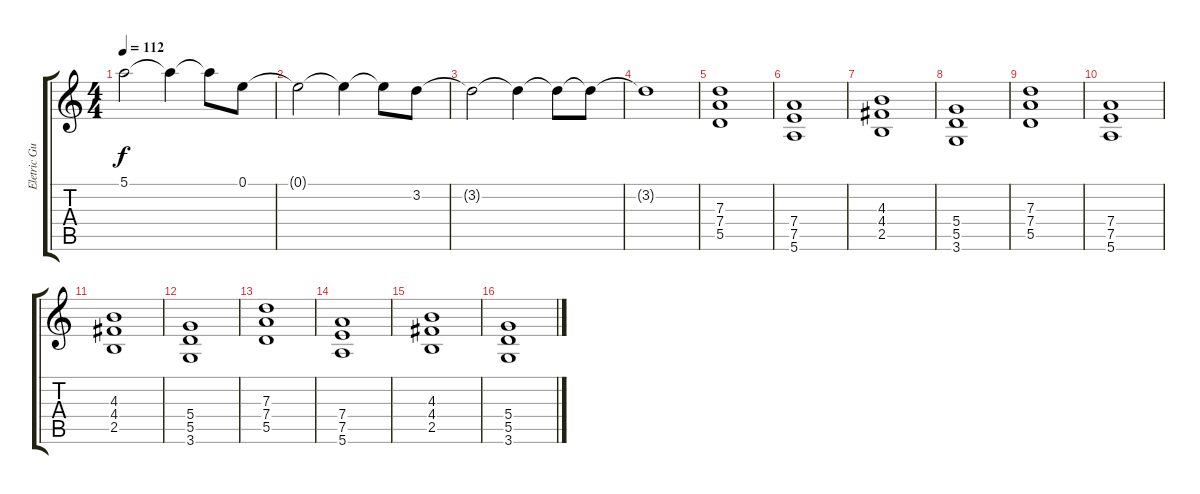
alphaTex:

\track ("Eletric Guitar" "Eletric Gu") {instrument overdrivenguitar}
\staff {score tabs}
\tuning (E4 B3 G3 D3 A2 E2) {hide}
\ts (4 4)
\tempo 112
\clef g2
\ks c
5.1.2{dy f volume 11} 5.1{t}.4 5.1{t}.8 0.1.8 |
0.1{t}.2 0.1{t}.4 0.1{t}.8 3.2.8 |
3.2{t}.2 3.2{t}.4 3.2{t}.8 3.2{t}.8 |
3.2{t}.1 |
(7.3 7.4 5.5).1{volume 11} |
(7.4 7.5 5.6).1 |
(4.3 4.4 2.5).1 |
(5.4 5.5 3.6).1 |
(7.3 7.4 5.5).1 |
(7.4 7.5 5.6).1 |
(4.3 4.4 2.5).1 |
(5.4 5.5 3.6).1 |
(7.3 7.4 5.5).1 |
(7.4 7.5 5.6).1 |
(4.3 4.4 2.5).1 |
(5.4 5.5 3.6).1
